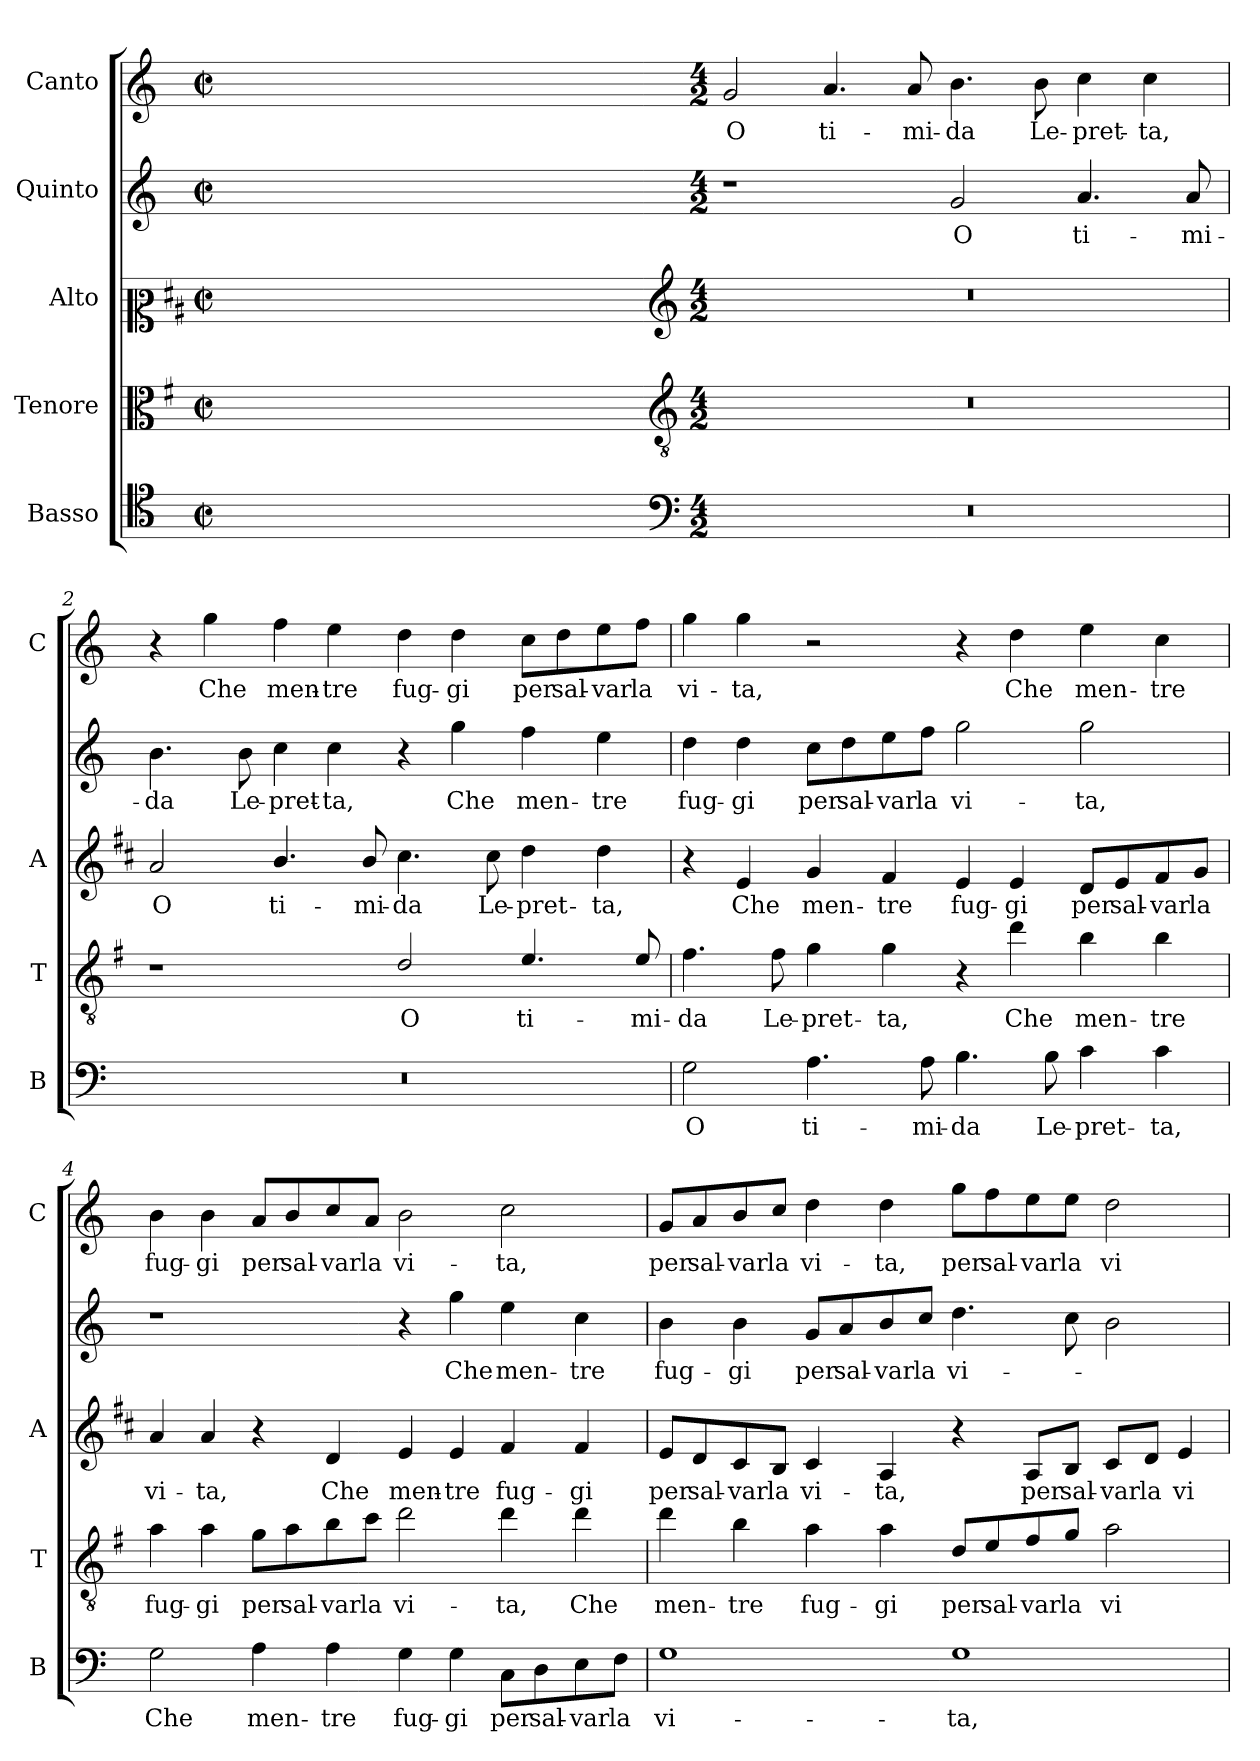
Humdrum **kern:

**kern	**text	**kern	**text	**kern	**text	**kern	**text	**kern	**text
*part5	*part5	*part4	*part4	*part3	*part3	*part2	*part2	*part1	*part1
*staff5	*staff5	*staff4	*staff4	*staff3	*staff3	*staff2	*staff2	*staff1	*staff1
*I"Basso	*	*I"Tenore	*	*I"Alto	*	*I"Quinto	*	*I"Canto	*
*I'B	*	*I'T	*	*I'A	*	*	*	*I'C	*
*clefC4	*	*clefC3	*	*clefC2	*	*clefG2	*	*clefG2	*
*	*	*ITrd4c7	*	*ITrd1c2	*	*	*	*	*
*k[]	*	*k[]	*	*k[]	*	*k[]	*	*k[]	*
*C:	*	*C:	*	*C:	*	*C:	*	*C:	*
*M2/2	*	*M2/2	*	*M2/2	*	*M2/2	*	*M2/2	*
*met(c|)	*	*met(c|)	*	*met(c|)	*	*met(c|)	*	*met(c|)	*
=	=	=	=	=	=	=	=	=	=
1ryy	.	1ryy	.	1ryy	.	1ryy	.	1ryy	.
=1X-	=1X-	=1X-	=1X-	=1X-	=1X-	=1X-	=1X-	=1X-	=1X-
4ryy	.	4ryy	.	4ryy	.	4ryy	.	4ryy	.
4ryy	.	4ryy	.	4ryy	.	4ryy	.	4ryy	.
4ryy	.	4ryy	.	4ryy	.	4ryy	.	4ryy	.
4ryy	.	4ryy	.	4ryy	.	4ryy	.	4ryy	.
=1-	=1-	=1-	=1-	=1-	=1-	=1-	=1-	=1-	=1-
*clefF4	*	*clefGv2	*	*clefG2	*	*	*	*	*
*M4/2	*	*M4/2	*	*M4/2	*	*M4/2	*	*M4/2	*
!	!	!	!	!	!	!	!	!	!LO:LY:b
0r	.	0r	.	0r	.	1r	.	2g/	O
!	!	!	!	!	!	!	!	!	!LO:LY:b
.	.	.	.	.	.	.	.	4.a/	ti-
!	!	!	!	!	!	!	!	!	!LO:LY:b
.	.	.	.	.	.	.	.	8a/	-mi-
!	!	!	!	!	!	!	!LO:LY:b	!	!LO:LY:b
.	.	.	.	.	.	2g/	O	4.b\	-da
!	!	!	!	!	!	!	!	!	!LO:LY:b
.	.	.	.	.	.	.	.	8b\	Le-
!	!	!	!	!	!	!	!LO:LY:b	!	!LO:LY:b
.	.	.	.	.	.	4.a/	ti-	4cc\	-pret-
!	!	!	!	!	!	!	!	!	!LO:LY:b
.	.	.	.	.	.	.	.	4cc\	-ta,
!	!	!	!	!	!	!	!LO:LY:b	!	!
.	.	.	.	.	.	8a/	-mi-	.	.
=2	=2	=2	=2	=2	=2	=2	=2	=2	=2
!	!	!	!	!	!LO:LY:b	!	!LO:LY:b	!	!
0r	.	1r	.	2g/	O	4.b\	-da	4r	.
!	!	!	!	!	!	!	!	!	!LO:LY:b
.	.	.	.	.	.	.	.	4gg\	Che
!	!	!	!	!	!	!	!LO:LY:b	!	!
.	.	.	.	.	.	8b\	Le-	.	.
!	!	!	!	!	!LO:LY:b	!	!LO:LY:b	!	!LO:LY:b
.	.	.	.	4.a/	ti-	4cc\	-pret-	4ff\	men-
!	!	!	!	!	!	!	!LO:LY:b	!	!LO:LY:b
.	.	.	.	.	.	4cc\	-ta,	4ee\	-tre
!	!	!	!	!	!LO:LY:b	!	!	!	!
.	.	.	.	8a/	-mi-	.	.	.	.
!	!	!	!LO:LY:b	!	!LO:LY:b	!	!	!	!LO:LY:b
.	.	2G/	O	4.b\	-da	4r	.	4dd\	fug-
!	!	!	!	!	!	!	!LO:LY:b	!	!LO:LY:b
.	.	.	.	.	.	4gg\	Che	4dd\	-gi
!	!	!	!	!	!LO:LY:b	!	!	!	!
.	.	.	.	8b\	Le-	.	.	.	.
!	!	!	!LO:LY:b	!	!LO:LY:b	!	!LO:LY:b	!	!LO:LY:b
.	.	4.A/	ti-	4cc\	-pret-	4ff\	men-	8cc\L	per
!	!	!	!	!	!	!	!	!	!LO:LY:b
.	.	.	.	.	.	.	.	8dd\	sal-
!	!	!	!	!	!LO:LY:b	!	!LO:LY:b	!	!LO:LY:b
.	.	.	.	4cc\	-ta,	4ee\	-tre	8ee\	-var
!	!	!	!LO:LY:b	!	!	!	!	!	!LO:LY:b
.	.	8A/	-mi-	.	.	.	.	8ff\J	la
!!LO:LB:g=z
=3	=3	=3	=3	=3	=3	=3	=3	=3	=3
!	!LO:LY:b	!	!LO:LY:b	!	!	!	!LO:LY:b	!	!LO:LY:b
2G\	O	4.B\	-da	4r	.	4dd\	fug-	4gg\	vi-
!	!	!	!	!	!LO:LY:b	!	!LO:LY:b	!	!LO:LY:b
.	.	.	.	4d/	Che	4dd\	-gi	4gg\	-ta,
!	!	!	!LO:LY:b	!	!	!	!	!	!
.	.	8B\	Le-	.	.	.	.	.	.
!	!LO:LY:b	!	!LO:LY:b	!	!LO:LY:b	!	!LO:LY:b	!	!
4.A\	ti-	4c\	-pret-	4f/	men-	8cc\L	per	2r	.
!	!	!	!	!	!	!	!LO:LY:b	!	!
.	.	.	.	.	.	8dd\	sal-	.	.
!	!	!	!LO:LY:b	!	!LO:LY:b	!	!LO:LY:b	!	!
.	.	4c\	-ta,	4e/	-tre	8ee\	-var	.	.
!	!LO:LY:b	!	!	!	!	!	!LO:LY:b	!	!
8A\	-mi-	.	.	.	.	8ff\J	la	.	.
!	!LO:LY:b	!	!	!	!LO:LY:b	!	!LO:LY:b	!	!
4.B\	-da	4r	.	4d/	fug-	2gg\	vi-	4r	.
!	!	!	!LO:LY:b	!	!LO:LY:b	!	!	!	!LO:LY:b
.	.	4g\	Che	4d/	-gi	.	.	4dd\	Che
!	!LO:LY:b	!	!	!	!	!	!	!	!
8B\	Le-	.	.	.	.	.	.	.	.
!	!LO:LY:b	!	!LO:LY:b	!	!LO:LY:b	!	!LO:LY:b	!	!LO:LY:b
4c\	-pret-	4e\	men-	8c/L	per	2gg\	-ta,	4ee\	men-
!	!	!	!	!	!LO:LY:b	!	!	!	!
.	.	.	.	8d/	sal-	.	.	.	.
!	!LO:LY:b	!	!LO:LY:b	!	!LO:LY:b	!	!	!	!LO:LY:b
4c\	-ta,	4e\	-tre	8e/	-var	.	.	4cc\	-tre
!	!	!	!	!	!LO:LY:b	!	!	!	!
.	.	.	.	8f/J	la	.	.	.	.
=4	=4	=4	=4	=4	=4	=4	=4	=4	=4
!	!LO:LY:b	!	!LO:LY:b	!	!LO:LY:b	!	!	!	!LO:LY:b
2G\	Che	4d\	fug-	4g/	vi-	1r	.	4b\	fug-
!	!	!	!LO:LY:b	!	!LO:LY:b	!	!	!	!LO:LY:b
.	.	4d\	-gi	4g/	-ta,	.	.	4b\	-gi
!	!LO:LY:b	!	!LO:LY:b	!	!	!	!	!	!LO:LY:b
4A\	men-	8c\L	per	4r	.	.	.	8a/L	per
!	!	!	!LO:LY:b	!	!	!	!	!	!LO:LY:b
.	.	8d\	sal-	.	.	.	.	8b/	sal-
!	!LO:LY:b	!	!LO:LY:b	!	!LO:LY:b	!	!	!	!LO:LY:b
4A\	-tre	8e\	-var	4c/	Che	.	.	8cc/	-var
!	!	!	!LO:LY:b	!	!	!	!	!	!LO:LY:b
.	.	8f\J	la	.	.	.	.	8a/J	la
!	!LO:LY:b	!	!LO:LY:b	!	!LO:LY:b	!	!	!	!LO:LY:b
4G\	fug-	2g\	vi-	4d/	men-	4r	.	2b\	vi-
!	!LO:LY:b	!	!	!	!LO:LY:b	!	!LO:LY:b	!	!
4G\	-gi	.	.	4d/	-tre	4gg\	Che	.	.
!	!LO:LY:b	!	!LO:LY:b	!	!LO:LY:b	!	!LO:LY:b	!	!LO:LY:b
8C\L	per	4g\	-ta,	4e/	fug-	4ee\	men-	2cc\	-ta,
!	!LO:LY:b	!	!	!	!	!	!	!	!
8D\	sal-	.	.	.	.	.	.	.	.
!	!LO:LY:b	!	!LO:LY:b	!	!LO:LY:b	!	!LO:LY:b	!	!
8E\	-var	4g\	Che	4e/	-gi	4cc\	-tre	.	.
!	!LO:LY:b	!	!	!	!	!	!	!	!
8F\J	la	.	.	.	.	.	.	.	.
!!LO:LB:g=z
=5	=5	=5	=5	=5	=5	=5	=5	=5	=5
!	!LO:LY:b	!	!LO:LY:b	!	!LO:LY:b	!	!LO:LY:b	!	!LO:LY:b
1G	vi-	4g\	men-	8d/L	per	4b\	fug-	8g/L	per
!	!	!	!	!	!LO:LY:b	!	!	!	!LO:LY:b
.	.	.	.	8c/	sal-	.	.	8a/	sal-
!	!	!	!LO:LY:b	!	!LO:LY:b	!	!LO:LY:b	!	!LO:LY:b
.	.	4e\	-tre	8B/	-var	4b\	-gi	8b/	-var
!	!	!	!	!	!LO:LY:b	!	!	!	!LO:LY:b
.	.	.	.	8A/J	la	.	.	8cc/J	la
!	!	!	!LO:LY:b	!	!LO:LY:b	!	!LO:LY:b	!	!LO:LY:b
.	.	4d\	fug-	4B/	vi-	8g/L	per	4dd\	vi-
!	!	!	!	!	!	!	!LO:LY:b	!	!
.	.	.	.	.	.	8a/	sal-	.	.
!	!	!	!LO:LY:b	!	!LO:LY:b	!	!LO:LY:b	!	!LO:LY:b
.	.	4d\	-gi	4G/	-ta,	8b/	-var	4dd\	-ta,
!	!	!	!	!	!	!	!LO:LY:b	!	!
.	.	.	.	.	.	8cc/J	la	.	.
!	!LO:LY:b	!	!LO:LY:b	!	!	!	!LO:LY:b	!	!LO:LY:b
1G	-ta,	8G/L	per	4r	.	4.dd\	vi-	8gg\L	per
!	!	!	!LO:LY:b	!	!	!	!	!	!LO:LY:b
.	.	8A/	sal-	.	.	.	.	8ff\	sal-
!	!	!	!LO:LY:b	!	!LO:LY:b	!	!	!	!LO:LY:b
.	.	8B/	-var	8G/L	per	.	.	8ee\	-var
!	!	!	!LO:LY:b	!	!LO:LY:b	!	!	!	!LO:LY:b
.	.	8c/J	la	8A/J	sal-	8cc\	.	8ee\J	la
!	!	!	!LO:LY:b	!	!LO:LY:b	!	!	!	!LO:LY:b
.	.	2d\	vi-	8B/L	-var	2b\	.	2dd\	vi-
!	!	!	!	!	!LO:LY:b	!	!	!	!
.	.	.	.	8c/J	la	.	.	.	.
!	!	!	!	!	!LO:LY:b	!	!	!	!
.	.	.	.	4d/	vi-	.	.	.	.
=	=	=	=	=	=	=	=	=	=
*-	*-	*-	*-	*-	*-	*-	*-	*-	*-
